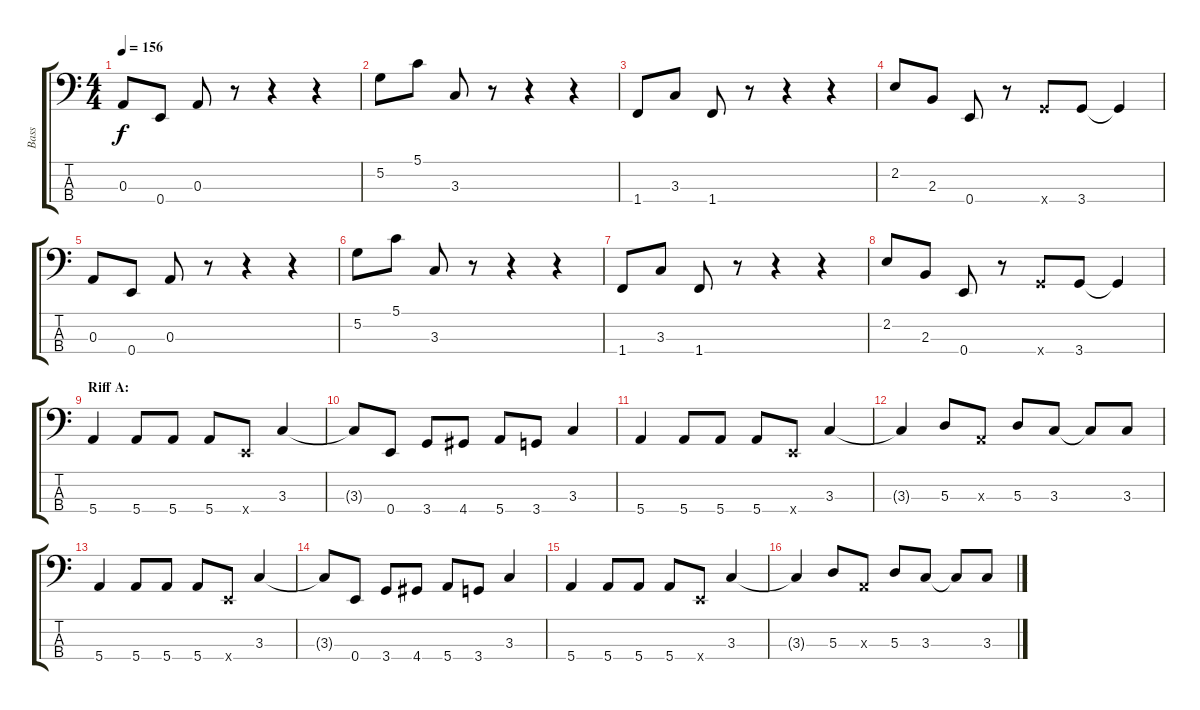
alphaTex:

\track ("Bass" "Bass") {instrument electricbasspick}
\staff {score tabs}
\tuning (G2 D2 A1 E1) {hide}
\ts (4 4)
\tempo 156
\clef f4
\ks c
0.3.8{dy f} 0.4.8 0.3.8 r.8 r.4 r.4 |
5.2.8 5.1.8 3.3.8 r.8 r.4 r.4 |
1.4.8 3.3.8 1.4.8 r.8 r.4 r.4 |
2.2.8 2.3.8 0.4.8 r.8 3.4{x}.8 3.4.8 3.4{t}.4 |
0.3.8 0.4.8 0.3.8 r.8 r.4 r.4 |
5.2.8 5.1.8 3.3.8 r.8 r.4 r.4 |
1.4.8 3.3.8 1.4.8 r.8 r.4 r.4 |
2.2.8 2.3.8 0.4.8 r.8 3.4{x}.8 3.4.8 3.4{t}.4 |
\section ("" "Riff A:")
5.4.4 5.4.8 5.4.8 5.4.8 0.4{x}.8 3.3.4 |
3.3{t}.8 0.4.8 3.4.8 4.4.8 5.4.8 3.4.8 3.3.4 |
5.4.4 5.4.8 5.4.8 5.4.8 0.4{x}.8 3.3.4 |
3.3{t}.4 5.3.8 0.3{x}.8 5.3.8 3.3.8 3.3{t}.8 3.3.8 |
5.4.4 5.4.8 5.4.8 5.4.8 0.4{x}.8 3.3.4 |
3.3{t}.8 0.4.8 3.4.8 4.4.8 5.4.8 3.4.8 3.3.4 |
5.4.4 5.4.8 5.4.8 5.4.8 0.4{x}.8 3.3.4 |
3.3{t}.4 5.3.8 0.3{x}.8 5.3.8 3.3.8 3.3{t}.8 3.3.8
